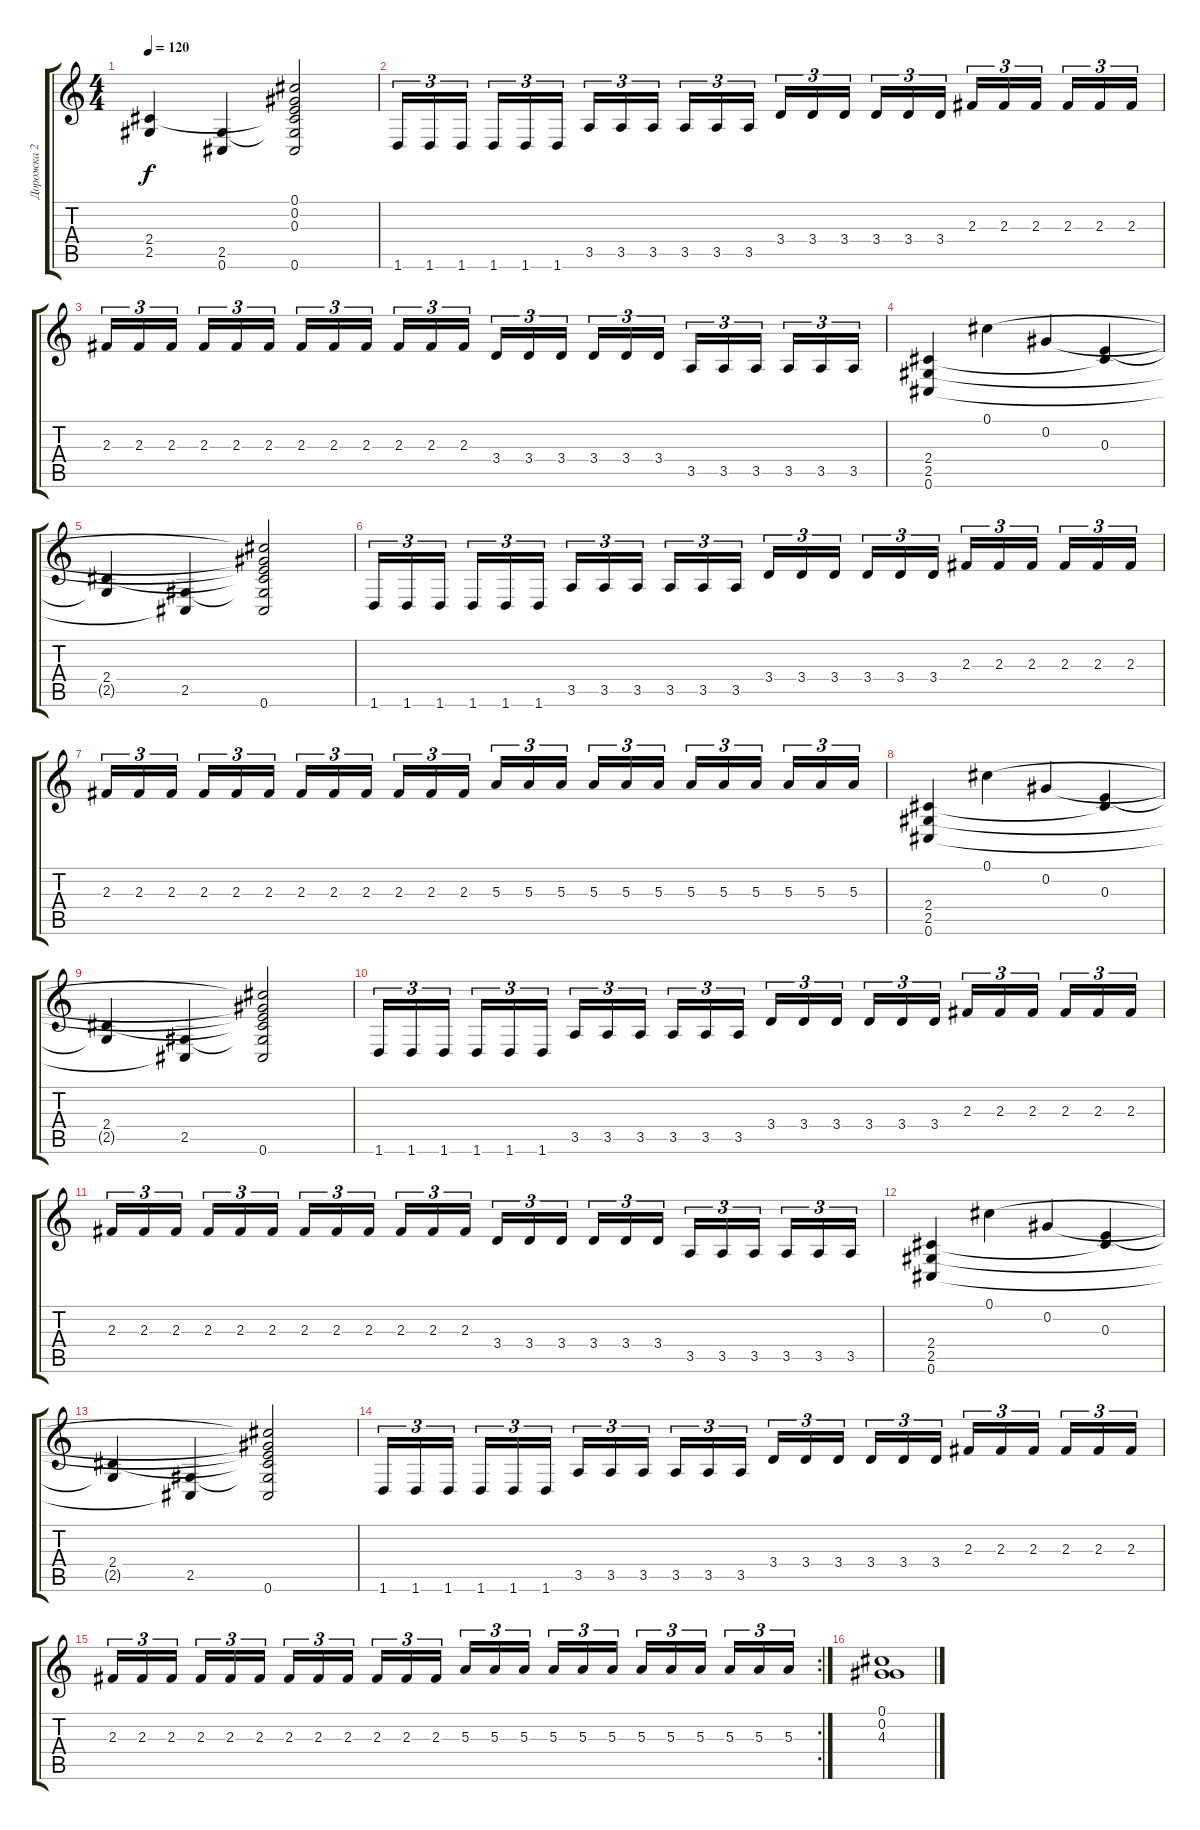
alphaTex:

\track ("Дорожка 2" "Дорожка 2") {instrument distortionguitar}
\staff {score tabs}
\tuning (Db4 Ab3 E3 B2 Gb2 Db2) {hide}
\ts (4 4)
\tempo 120
\clef g2
\ks c
(2.4 2.5{t}).4{dy f} (2.5 0.6{t}).4 (0.1{t} 0.2{t} 0.3{t} 2.4{t} 2.5{t} 0.6).2 |
1.6.16{tu (3 2)} 1.6.16{tu (3 2)} 1.6.16{tu (3 2) beam splitsecondary} 1.6.16{tu (3 2)} 1.6.16{tu (3 2)} 1.6.16{tu (3 2)} 3.5.16{tu (3 2)} 3.5.16{tu (3 2)} 3.5.16{tu (3 2) beam splitsecondary} 3.5.16{tu (3 2)} 3.5.16{tu (3 2)} 3.5.16{tu (3 2)} 3.4.16{tu (3 2)} 3.4.16{tu (3 2)} 3.4.16{tu (3 2) beam splitsecondary} 3.4.16{tu (3 2)} 3.4.16{tu (3 2)} 3.4.16{tu (3 2)} 2.3.16{tu (3 2)} 2.3.16{tu (3 2)} 2.3.16{tu (3 2) beam splitsecondary} 2.3.16{tu (3 2)} 2.3.16{tu (3 2)} 2.3.16{tu (3 2)} |
2.3.16{tu (3 2)} 2.3.16{tu (3 2)} 2.3.16{tu (3 2) beam splitsecondary} 2.3.16{tu (3 2)} 2.3.16{tu (3 2)} 2.3.16{tu (3 2)} 2.3.16{tu (3 2)} 2.3.16{tu (3 2)} 2.3.16{tu (3 2) beam splitsecondary} 2.3.16{tu (3 2)} 2.3.16{tu (3 2)} 2.3.16{tu (3 2)} 3.4.16{tu (3 2)} 3.4.16{tu (3 2)} 3.4.16{tu (3 2) beam splitsecondary} 3.4.16{tu (3 2)} 3.4.16{tu (3 2)} 3.4.16{tu (3 2)} 3.5.16{tu (3 2)} 3.5.16{tu (3 2)} 3.5.16{tu (3 2) beam splitsecondary} 3.5.16{tu (3 2)} 3.5.16{tu (3 2)} 3.5.16{tu (3 2)} |
(2.4 2.5 0.6).4 0.1.4 0.2.4 (0.3 2.4{t}).4 |
(2.4 2.5{t}).4 (2.5 0.6{t}).4 (0.1{t} 0.2{t} 0.3{t} 2.4{t} 2.5{t} 0.6).2 |
1.6.16{tu (3 2)} 1.6.16{tu (3 2)} 1.6.16{tu (3 2) beam splitsecondary} 1.6.16{tu (3 2)} 1.6.16{tu (3 2)} 1.6.16{tu (3 2)} 3.5.16{tu (3 2)} 3.5.16{tu (3 2)} 3.5.16{tu (3 2) beam splitsecondary} 3.5.16{tu (3 2)} 3.5.16{tu (3 2)} 3.5.16{tu (3 2)} 3.4.16{tu (3 2)} 3.4.16{tu (3 2)} 3.4.16{tu (3 2) beam splitsecondary} 3.4.16{tu (3 2)} 3.4.16{tu (3 2)} 3.4.16{tu (3 2)} 2.3.16{tu (3 2)} 2.3.16{tu (3 2)} 2.3.16{tu (3 2) beam splitsecondary} 2.3.16{tu (3 2)} 2.3.16{tu (3 2)} 2.3.16{tu (3 2)} |
2.3.16{tu (3 2)} 2.3.16{tu (3 2)} 2.3.16{tu (3 2) beam splitsecondary} 2.3.16{tu (3 2)} 2.3.16{tu (3 2)} 2.3.16{tu (3 2)} 2.3.16{tu (3 2)} 2.3.16{tu (3 2)} 2.3.16{tu (3 2) beam splitsecondary} 2.3.16{tu (3 2)} 2.3.16{tu (3 2)} 2.3.16{tu (3 2)} 5.3.16{tu (3 2)} 5.3.16{tu (3 2)} 5.3.16{tu (3 2) beam splitsecondary} 5.3.16{tu (3 2)} 5.3.16{tu (3 2)} 5.3.16{tu (3 2)} 5.3.16{tu (3 2)} 5.3.16{tu (3 2)} 5.3.16{tu (3 2) beam splitsecondary} 5.3.16{tu (3 2)} 5.3.16{tu (3 2)} 5.3.16{tu (3 2)} |
(2.4 2.5 0.6).4 0.1.4 0.2.4 (0.3 2.4{t}).4 |
(2.4 2.5{t}).4 (2.5 0.6{t}).4 (0.1{t} 0.2{t} 0.3{t} 2.4{t} 2.5{t} 0.6).2 |
1.6.16{tu (3 2)} 1.6.16{tu (3 2)} 1.6.16{tu (3 2) beam splitsecondary} 1.6.16{tu (3 2)} 1.6.16{tu (3 2)} 1.6.16{tu (3 2)} 3.5.16{tu (3 2)} 3.5.16{tu (3 2)} 3.5.16{tu (3 2) beam splitsecondary} 3.5.16{tu (3 2)} 3.5.16{tu (3 2)} 3.5.16{tu (3 2)} 3.4.16{tu (3 2)} 3.4.16{tu (3 2)} 3.4.16{tu (3 2) beam splitsecondary} 3.4.16{tu (3 2)} 3.4.16{tu (3 2)} 3.4.16{tu (3 2)} 2.3.16{tu (3 2)} 2.3.16{tu (3 2)} 2.3.16{tu (3 2) beam splitsecondary} 2.3.16{tu (3 2)} 2.3.16{tu (3 2)} 2.3.16{tu (3 2)} |
2.3.16{tu (3 2)} 2.3.16{tu (3 2)} 2.3.16{tu (3 2) beam splitsecondary} 2.3.16{tu (3 2)} 2.3.16{tu (3 2)} 2.3.16{tu (3 2)} 2.3.16{tu (3 2)} 2.3.16{tu (3 2)} 2.3.16{tu (3 2) beam splitsecondary} 2.3.16{tu (3 2)} 2.3.16{tu (3 2)} 2.3.16{tu (3 2)} 3.4.16{tu (3 2)} 3.4.16{tu (3 2)} 3.4.16{tu (3 2) beam splitsecondary} 3.4.16{tu (3 2)} 3.4.16{tu (3 2)} 3.4.16{tu (3 2)} 3.5.16{tu (3 2)} 3.5.16{tu (3 2)} 3.5.16{tu (3 2) beam splitsecondary} 3.5.16{tu (3 2)} 3.5.16{tu (3 2)} 3.5.16{tu (3 2)} |
(2.4 2.5 0.6).4 0.1.4 0.2.4 (0.3 2.4{t}).4 |
(2.4 2.5{t}).4 (2.5 0.6{t}).4 (0.1{t} 0.2{t} 0.3{t} 2.4{t} 2.5{t} 0.6).2 |
1.6.16{tu (3 2)} 1.6.16{tu (3 2)} 1.6.16{tu (3 2) beam splitsecondary} 1.6.16{tu (3 2)} 1.6.16{tu (3 2)} 1.6.16{tu (3 2)} 3.5.16{tu (3 2)} 3.5.16{tu (3 2)} 3.5.16{tu (3 2) beam splitsecondary} 3.5.16{tu (3 2)} 3.5.16{tu (3 2)} 3.5.16{tu (3 2)} 3.4.16{tu (3 2)} 3.4.16{tu (3 2)} 3.4.16{tu (3 2) beam splitsecondary} 3.4.16{tu (3 2)} 3.4.16{tu (3 2)} 3.4.16{tu (3 2)} 2.3.16{tu (3 2)} 2.3.16{tu (3 2)} 2.3.16{tu (3 2) beam splitsecondary} 2.3.16{tu (3 2)} 2.3.16{tu (3 2)} 2.3.16{tu (3 2)} |
\rc 2
2.3.16{tu (3 2)} 2.3.16{tu (3 2)} 2.3.16{tu (3 2) beam splitsecondary} 2.3.16{tu (3 2)} 2.3.16{tu (3 2)} 2.3.16{tu (3 2)} 2.3.16{tu (3 2)} 2.3.16{tu (3 2)} 2.3.16{tu (3 2) beam splitsecondary} 2.3.16{tu (3 2)} 2.3.16{tu (3 2)} 2.3.16{tu (3 2)} 5.3.16{tu (3 2)} 5.3.16{tu (3 2)} 5.3.16{tu (3 2) beam splitsecondary} 5.3.16{tu (3 2)} 5.3.16{tu (3 2)} 5.3.16{tu (3 2)} 5.3.16{tu (3 2)} 5.3.16{tu (3 2)} 5.3.16{tu (3 2) beam splitsecondary} 5.3.16{tu (3 2)} 5.3.16{tu (3 2)} 5.3.16{tu (3 2)} |
(0.1 0.2 4.3).1
